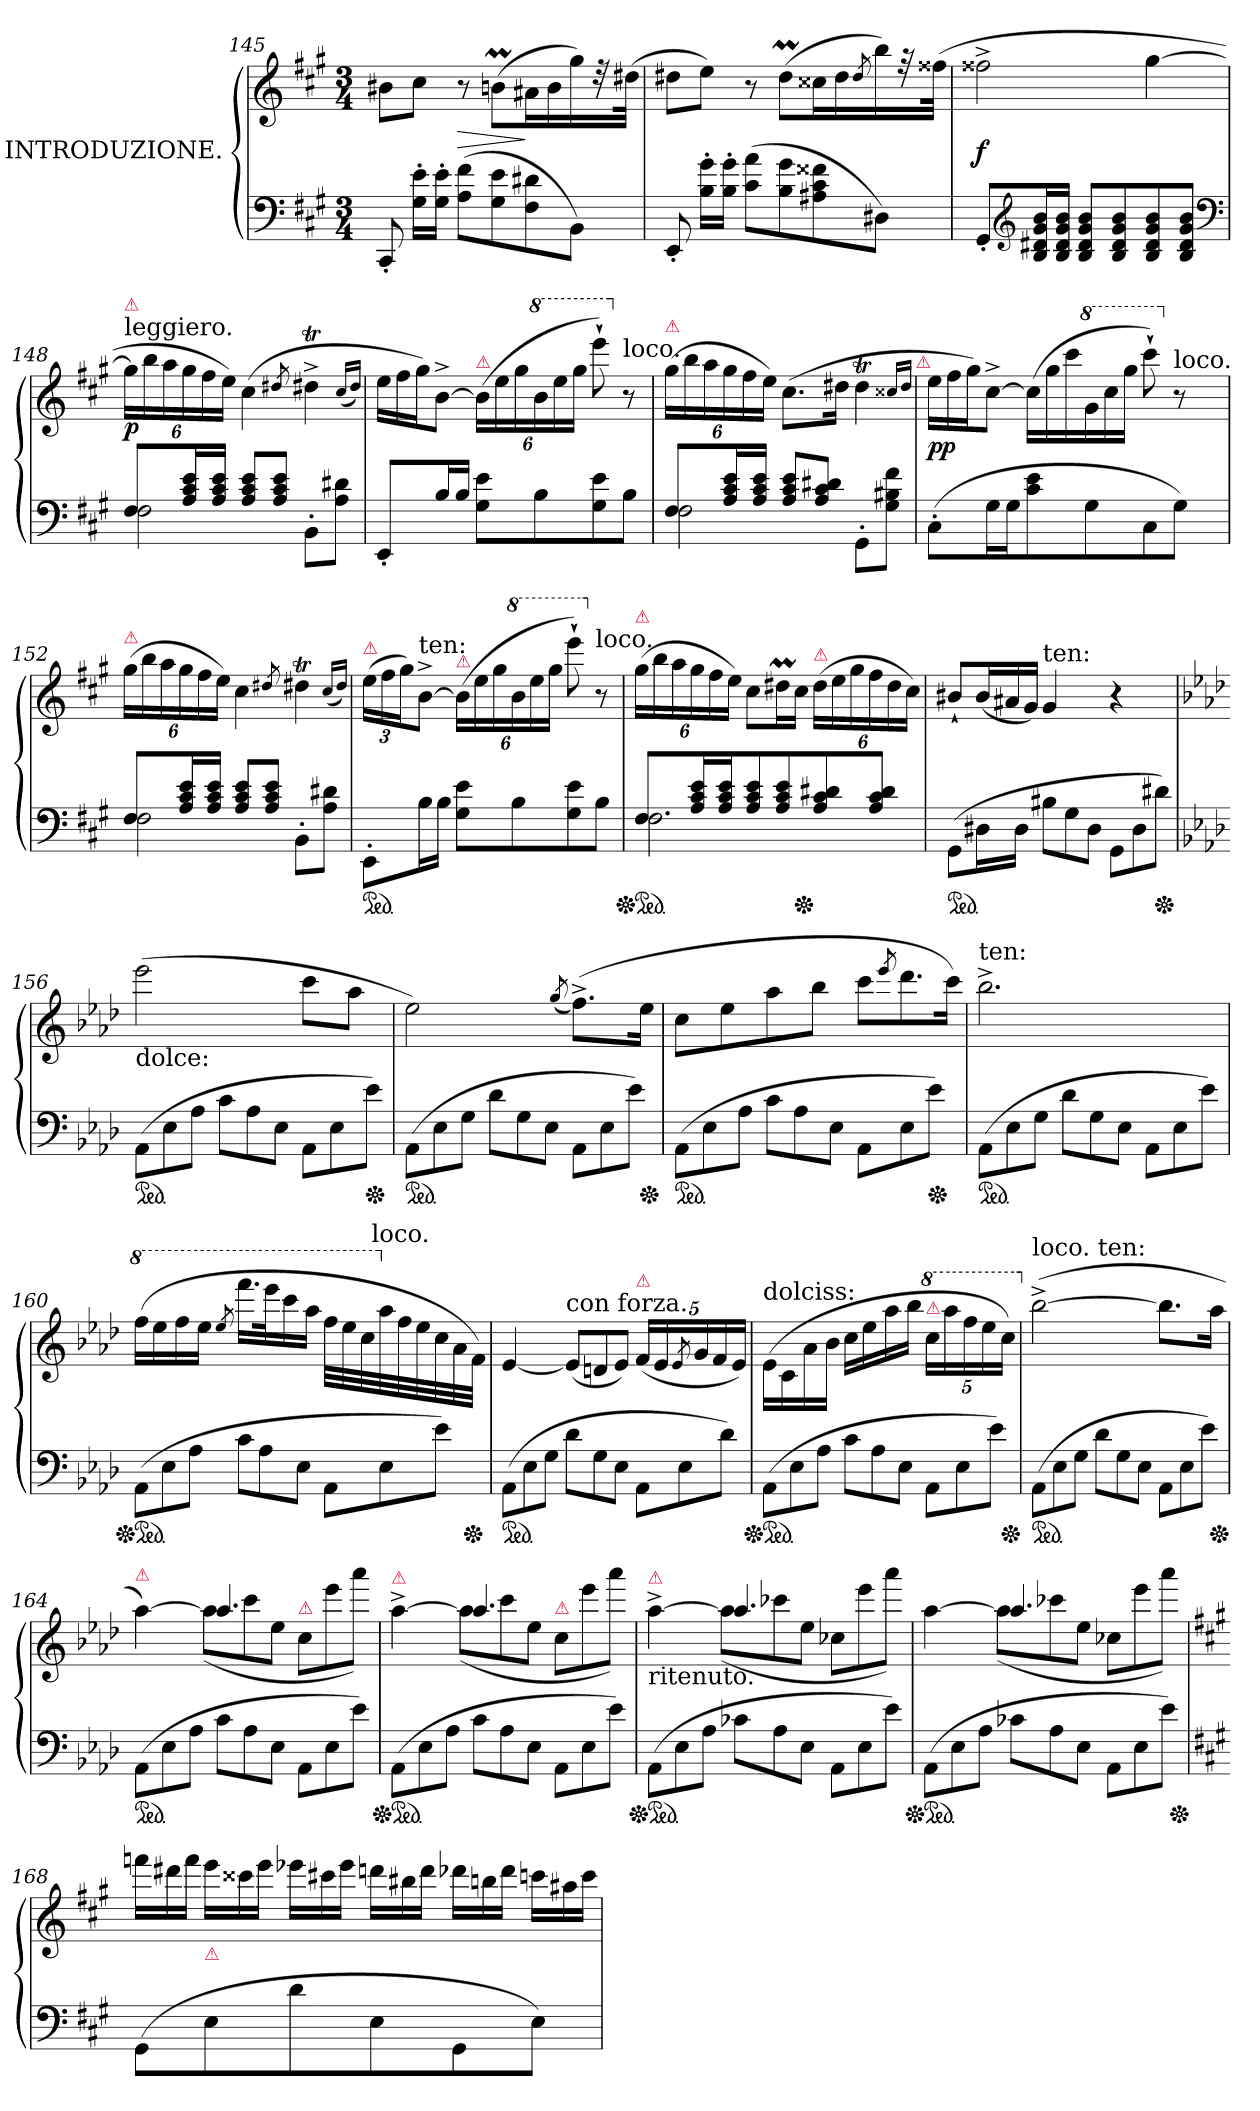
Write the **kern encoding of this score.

**kern	**kern	**dynam
*part1	*part1	*part1
*staff2	*staff1	*staff1/2
*I"INTRODUZIONE.	*	*
*clefF4	*clefG2	*
*k[f#c#g#]	*k[f#c#g#]	*
*M3/4	*M3/4	*
=145	=145	=145
8CC#'	8b#XL	.
16G#' 16e'LL	8cc#J	.
16G#' 16e'JJ	.	.
!	!	!LO:HP:b
(8A 8f#L	8r	>
8G# 8e	(8bnML	.
8F# 8d#X	16a#XL	]
.	16b	.
8BBJ)	16gg#)	.
.	32rdd	.
.	(32dd#XJJk	.
=146	=146	=146
8EE'	8dd#XL	.
16B' 16g#'LL	8eeJ)	.
16B' 16g#'JJ	.	.
(8c# 8aL	8r	.
8B 8g#	(8dd#mL	.
8A#X 8c# 8f##X	16cc##XL	.
.	16dd#	.
.	8qdd#/	.
8D#XJ)	16bb)	.
.	32rff	.
.	(32ff##XJJk	.
=147	=147	=147
8GG#'L	2ff##X^<	f
*clefG2	*	*
16B 16d#X 16g# 16bL	.	.
16B 16d# 16g# 16bJJ	.	.
8B 8d# 8g# 8bL	.	.
8B 8d# 8g# 8b	.	.
8B 8d# 8g# 8b	[4gg#	.
8B 8d# 8g# 8bJ	.	.
*clefF4	*	*
=148	=148	=148
!	!LO:TX:a:t=leggiero.	!
!	!LO:TX:a:color=crimson:t=⚠	!
!LO:N:vis=2	!	!
*^	*	*
8F#	2F#	24gg#LL]	p
.	.	24bb	.
.	.	24aa	.
16A 16c# 16e	.	24gg#	.
.	.	24ff#	.
16A 16c# 16eJJ	.	.	.
.	.	24eeJJ)	.
8A 8c# 8eL	.	(4cc#	.
8A 8c# 8eJ	.	.	.
.	.	8qdd#X/	.
4reyy	8BB'>L	4dd#Xt^<	.
.	8A 8d#XJ	.	.
*v	*v	*	*
.	(<16qqcc#LL	.
.	16qqdd#JJ)	.
=149	=149	=149
*	*Xtuplet	*
8EE'>L	24eeTTTLL	.
.	24ff#	.
.	24gg#J)	.
16BL	[8b^<J	.
16BJJ	.	.
*	*tuplet	*
!	!LO:TX:a:color=crimson:t=⚠	!
8G# 8eL	(24bLL]	.
.	24ee	.
.	24gg#	.
*	*8va	*
8B	24bb	.
.	24eee	.
.	24ggg#JJ	.
8G# 8e	8eeee`)	.
*	*X8va	*
!	!LO:TX:a:t=loco.	!
8BJ	8r	.
=150	=150	=150
!	!LO:TX:a:color=crimson:t=⚠	!
!LO:N:vis=2	!	!
*^	*	*
8F#	2F#	(24gg#LL	.
.	.	24bb	.
.	.	24aa	.
16A 16c# 16e	.	24gg#	.
.	.	24ff#	.
16A 16c# 16eJJ	.	.	.
.	.	24eeJJ)	.
8A 8c# 8eL	.	(8.cc#L	.
8A 8c# 8d#XJ	.	.	.
.	.	16dd#XJk	.
4reyy	8GG#'>L	4dd#t	.
.	8G# 8B#X 8f#J	.	.
*v	*v	*	*
.	16qqcc##XLL	.
.	16qqdd#JJ	.
!	!LO:TX:a:color=crimson:t=⚠	!
=151	=151	=151
*	*Xtuplet	*
(8C#'L	24eeTTTLL	pp
.	24ff#	.
.	24gg#J)	.
16G#L	[8cc#^<J	.
16G#J	.	.
8c# 8e	(24cc#LL]	.
.	24gg#	.
.	24ccc#	.
*	*8va	*
8G#	24gg#	.
.	24ccc#	.
.	24ggg#JJ	.
8C#	8cccc#`)	.
*	*X8va	*
!	!LO:TX:a:t=loco.	!
8G#J)	8r	.
=152	=152	=152
!LO:N:vis=2	!	!
*^	*	*
*	*	*tuplet	*
!	!	!LO:TX:a:color=crimson:t=⚠	!
8F#	2F#	(24gg#LL	.
.	.	24bb	.
.	.	24aa	.
16A 16c# 16e	.	24gg#	.
.	.	24ff#	.
16A 16c# 16eJJ	.	.	.
.	.	24eeJJ)	.
8A 8c# 8eL	.	4cc#	.
8A 8c# 8eJ	.	.	.
.	.	8qdd#X/	.
4reyy	8BB'>L	4dd#Xt	.
.	8A 8d#XJ	.	.
*v	*v	*	*
.	(<16qqcc#LL	.
.	16qqdd#JJ)	.
=153	=153	=153
!	!LO:TX:a:color=crimson:t=⚠	!
!LO:TX:b:color=crimson:t=⚠	!	!
*ped	*	*
8EE'</L	(>24eeTTTLL	.
.	24ff#	.
.	24gg#J)	.
!	!LO:TX:a:t=ten&colon;	!
16B\L	[8b^<J	.
16B\JJ	.	.
!	!LO:TX:a:color=crimson:t=⚠	!
8G# 8eL	(24bLL]	.
.	24ee	.
.	24gg#	.
*	*8va	*
8B	24bb	.
.	24eee	.
.	24ggg#JJ	.
8G# 8e	8eeee`)	.
*	*X8va	*
!	!LO:TX:a:t=loco.	!
8BJ	8r	.
=154	=154	=154
!	!LO:TX:a:color=crimson:t=⚠	!
!LO:N:vis=2.	!	!
*^	*	*
*Xped	*	*	*
*ped	*	*	*
8F#	2.F#	(24gg#LL	.
.	.	24bb	.
.	.	24aa	.
16A 16c# 16e	.	24gg#	.
.	.	24ff#	.
16A 16c# 16eJ	.	.	.
.	.	24eeJJ)	.
8A 8c# 8e	.	8cc#L	.
8A 8c# 8e	.	16dd#XmL	.
*Xped	*	*	*
.	.	16cc#JJ	.
!	!	!LO:TX:a:color=crimson:t=⚠	!
8A 8c# 8d#X	.	(24dd#LL	.
.	.	24ee	.
.	.	24gg#	.
8A 8c# 8d#J	.	24ff#	.
.	.	24dd#	.
.	.	24cc#JJ)	.
*v	*v	*	*
=155	=155	=155
*ped	*	*
(8GG#\L	8b#X`L	.
*	*Xtuplet	*
16D#X\L	(24b#L	.
.	24a#X	.
16D#\JJ	.	.
.	24g#JJ)	.
*Xtuplet	*	*
!	!LO:TX:a:t=ten&colon;	!
12B#XL	4g#	.
12G#	.	.
12D#J	.	.
12GG#L	4r	.
12D#	.	.
*Xped	*	*
12d#XJ)	.	.
=156	=156	=156
*k[b-e-a-d-]	*k[b-e-a-d-]	*
!	!LO:TX:b:t=dolce&colon;	!
*ped	*	*
(12AA-L	(2eee-	.
12E-	.	.
12A-J	.	.
12cL	.	.
12A-	.	.
12E-J	.	.
12AA-L	8cccL	.
12E-	.	.
.	8aa-J	.
*Xped	*	*
12e-J)	.	.
=157	=157	=157
*ped	*	*
(12AA-L	2ee-)	.
12E-	.	.
12GJ	.	.
12d-L	.	.
12G	.	.
12E-J	.	.
.	(8qgg/	.
12AA-L	(8.ff^<L)	.
12E-	.	.
12e-J)	.	.
*Xped	*	*
.	16ee-Jk	.
=158	=158	=158
*ped	*	*
(12AA-L	8ccL	.
12E-	.	.
.	8ee-	.
12A-J	.	.
12cL	8aa-	.
12A-	.	.
.	8bb-J	.
12E-J	.	.
12AA-L	12cccL	.
.	8qeee-/	.
12E-	12.ddd-	.
*Xped	*	*
12e-J)	.	.
.	24cccJk)	.
=159	=159	=159
!	!LO:TX:a:t=ten&colon;	!
*ped	*	*
(12AA-L	2.bb-^<	.
12E-	.	.
12GJ	.	.
12d-L	.	.
12G	.	.
12E-J	.	.
12AA-L	.	.
12E-	.	.
12e-J)	.	.
=160	=160	=160
*	*8va	*
*Xped	*	*
*ped	*	*
(12AA-L	(16fffLL	.
.	16eee-	.
12E-	.	.
.	16fff	.
12A-J	.	.
.	16eee-JJ	.
.	8qeee-/	.
12cL	16.ffffLL	.
12A-	.	.
.	32eeee-K	.
.	16cccc	.
12E-J	.	.
.	16aaa-JJ	.
12AA-L	36fffLLL	.
.	36eee-	.
.	36ccc	.
*	*X8va	*
!	!LO:TX:a:t=loco.	!
12E-	36aa-	.
.	36ff	.
.	36ee-	.
12e-J)	36cc	.
.	36a-	.
*Xped	*	*
.	36fJJJ)	.
=161	=161	=161
*ped	*	*
(12AA-L	[4e-	.
12E-	.	.
12GJ	.	.
!	!LO:TX:a:t=con forza.	!
12d-L	(12e-L]	.
12G	12dn	.
12E-J	12e-J)	.
*	*tuplet	*
!	!LO:TX:a:color=crimson:t=⚠	!
12AA-L	(20fLL	.
.	20e-	.
12E-	.	.
.	8qe-/	.
.	20g	.
.	20f	.
12d-J)	.	.
.	20e-JJ)	.
=162	=162	=162
!	!LO:TX:a:t=dolciss&colon;	!
*Xped	*	*
*ped	*	*
(12AA-L	(16e-\LL	.
.	16c\	.
12E-	.	.
.	16a-\	.
12A-J	.	.
.	16b-\JJ	.
12cL	16ccLL	.
.	16ee-	.
12A-	.	.
.	16aa-	.
12E-J	.	.
.	16bb-JJ	.
*	*8va	*
!	!LO:TX:a:color=crimson:t=⚠	!
12AA-L	20cccLL	.
.	20aaa-	.
12E-	.	.
.	20fff	.
.	20eee-	.
12e-J)	.	.
*Xped	*	*
.	20cccJJ)	.
=163	=163	=163
*	*X8va	*
!	!LO:TX:a:t=loco. ten&colon;	!
*ped	*	*
(12AA-L	([2bb-^<	.
12E-	.	.
12GJ	.	.
12d-L	.	.
12G	.	.
12E-J	.	.
12AA-L	8.bb-L]	.
12E-	.	.
12e-J)	.	.
*Xped	*	*
.	16aa-Jk	.
=164	=164	=164
*	*^	*
!	!LO:TX:a:color=crimson:t=⚠	!	!
*ped	*	*	*
(12AA-L	4rddddyy	[4aa-)	.
12E-	.	.	.
12A-J	.	.	.
*	*Xtuplet	*	*
12cL	6.aa-/	(>12aa-\L]	.
12A-	.	12ccc	.
12E-J	.	12ee-J	.
!	!LO:TX:a:color=crimson:t=⚠	!	!
12AA-L	6.ryy	12cc\L	.
12E-	.	12eee-	.
12e-J)	.	12aaa-J)	.
=165	=165	=165	=165
!	!LO:TX:a:color=crimson:t=⚠	!	!
*Xped	*	*	*
*ped	*	*	*
(12AA-L	4rddddyy	[4aa-^<	.
12E-	.	.	.
12A-J	.	.	.
12cL	6.aa-/	(>12aa-\L]	.
12A-	.	12ccc	.
12E-J	.	12ee-J	.
!	!LO:TX:a:color=crimson:t=⚠	!	!
12AA-L	6.ryy	12cc\L	.
12E-	.	12eee-	.
12e-J)	.	12aaa-J)	.
=166	=166	=166	=166
!	!LO:TX:b:t=ritenuto.	!	!
!	!LO:TX:a:color=crimson:t=⚠	!	!
*Xped	*	*	*
*ped	*	*	*
(12AA-L	4rgggyy	[4aa-^>	.
12E-	.	.	.
12A-J	.	.	.
12c-XL	6.aa-/	(>12aa-\L]	.
12A-	.	12ccc-X	.
12E-J	.	12ee-J	.
12AA-L	6.rbbbyy	12cc-X\L	.
12E-	.	12eee-	.
12e-J)	.	12aaa-J)	.
=167	=167	=167	=167
*Xped	*	*	*
*ped	*	*	*
(12AA-L	4rgggyy	[4aa-	.
12E-	.	.	.
12A-J	.	.	.
12c-XL	6.aa-/	(>12aa-\L]	.
12A-	.	12ccc-X	.
12E-J	.	12ee-J	.
12AA-L	6.rbbbyy	12cc-X\L	.
12E-	.	12eee-	.
12e-J)	.	12aaa-J)	.
*Xped	*	*	*
*	*v	*v	*
=168	=168	=168
*k[f#c#g#]	*k[f#c#g#]	*
*	*^	*
!	!LO:TX:b:t=a tempo	!	!
*	*v	*v	*
(8GG#L	24fffnLL	.
.	24ddd#X	.
.	24fffJJ	.
!	!LO:TX:b:color=crimson:t=⚠	!
8E	24eeeLL	.
.	24ccc##X	.
.	24eeeJJ	.
8d	24eee-XLL	.
.	24ccc#X	.
.	24eee-JJ	.
8E	24dddnLL	.
.	24bb#X	.
.	24dddJJ	.
8GG#	24ddd-XLL	.
.	24bbn	.
.	24ddd-JJ	.
8EJ)	24cccnLL	.
.	24aa#X	.
.	24cccJJ	.
=	=	=
*-	*-	*-
